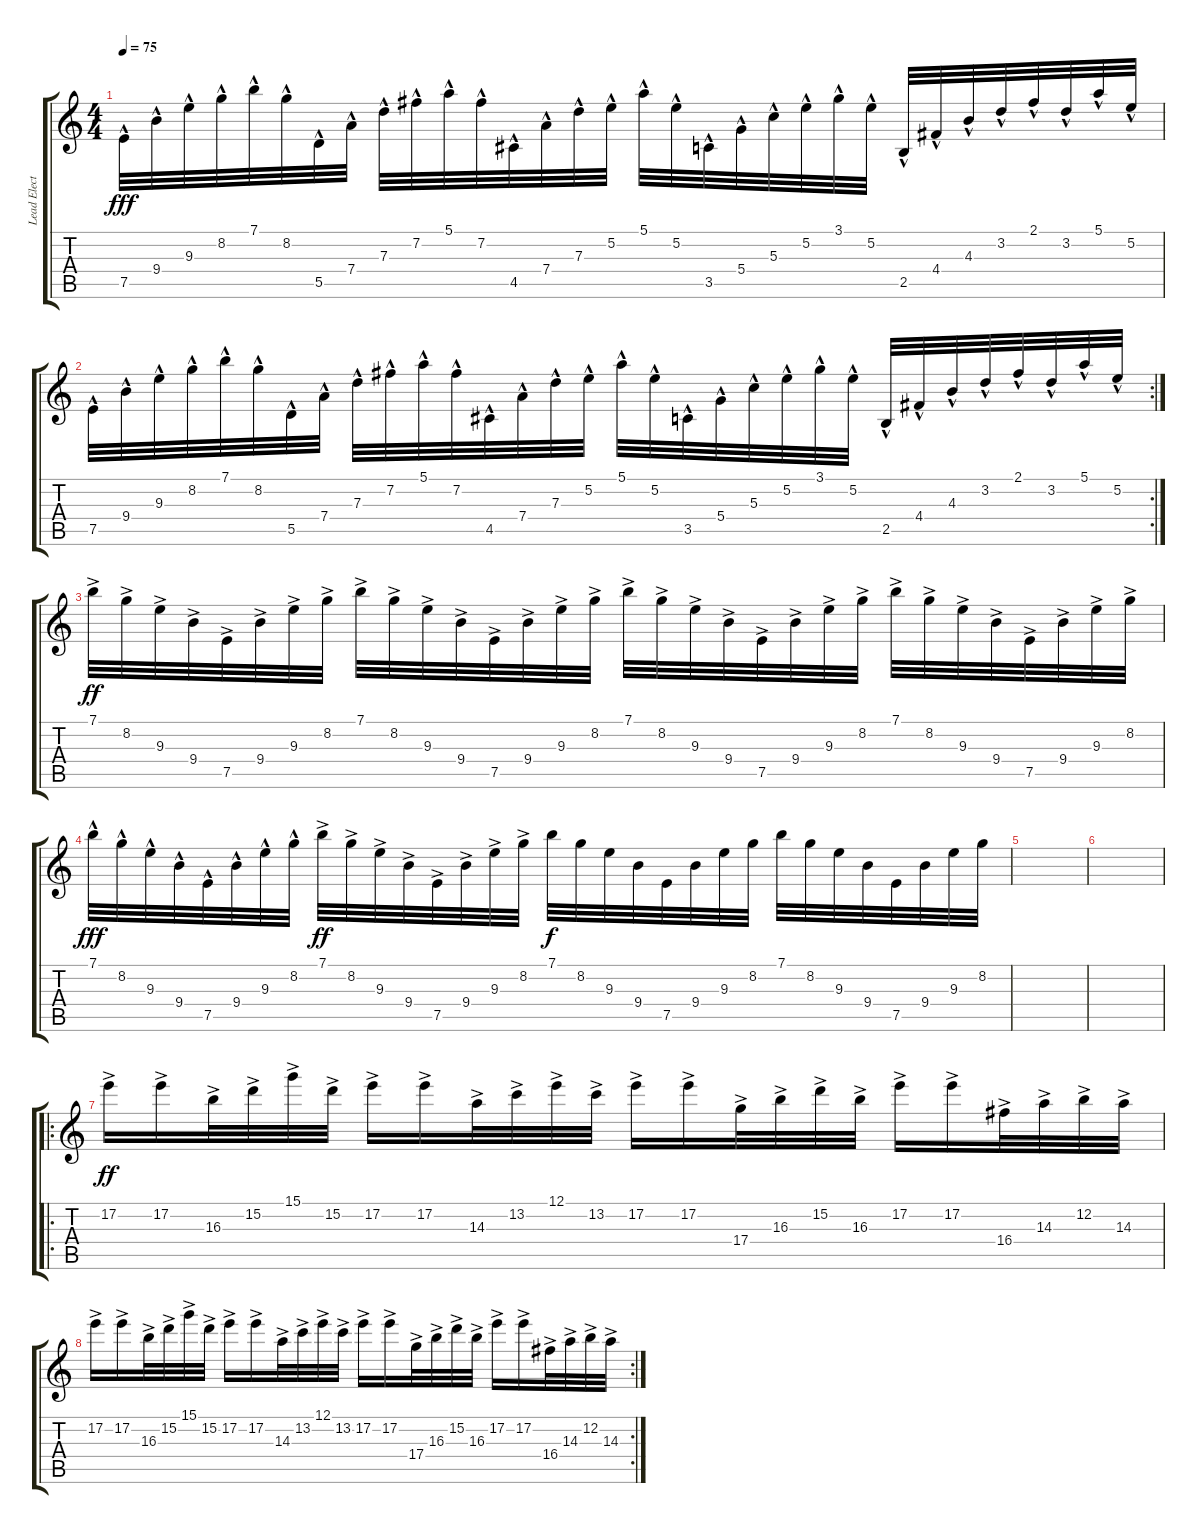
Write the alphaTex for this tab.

\track ("Lead Electric Guitar" "Lead Elect") {instrument distortionguitar}
\staff {score tabs}
\tuning (E4 B3 G3 D3 A2 E2) {hide}
\ts (4 4)
\tempo 75
\clef g2
\ks c
7.5{hac}.32{dy fff} 9.4{hac}.32 9.3{hac}.32 8.2{hac}.32 7.1{hac}.32 8.2{hac}.32 5.5{hac}.32 7.4{hac}.32 7.3{hac}.32 7.2{hac}.32 5.1{hac}.32 7.2{hac}.32 4.5{hac}.32 7.4{hac}.32 7.3{hac}.32 5.2{hac}.32 5.1{hac}.32 5.2{hac}.32 3.5{hac}.32 5.4{hac}.32 5.3{hac}.32 5.2{hac}.32 3.1{hac}.32 5.2{hac}.32 2.5{hac}.32 4.4{hac}.32 4.3{hac}.32 3.2{hac}.32 2.1{hac}.32 3.2{hac}.32 5.1{hac}.32 5.2{hac}.32 |
\rc 2
7.5{hac}.32 9.4{hac}.32 9.3{hac}.32 8.2{hac}.32 7.1{hac}.32 8.2{hac}.32 5.5{hac}.32 7.4{hac}.32 7.3{hac}.32 7.2{hac}.32 5.1{hac}.32 7.2{hac}.32 4.5{hac}.32 7.4{hac}.32 7.3{hac}.32 5.2{hac}.32 5.1{hac}.32 5.2{hac}.32 3.5{hac}.32 5.4{hac}.32 5.3{hac}.32 5.2{hac}.32 3.1{hac}.32 5.2{hac}.32 2.5{hac}.32 4.4{hac}.32 4.3{hac}.32 3.2{hac}.32 2.1{hac}.32 3.2{hac}.32 5.1{hac}.32 5.2{hac}.32 |
7.1{ac}.32{dy ff} 8.2{ac}.32 9.3{ac}.32 9.4{ac}.32 7.5{ac}.32 9.4{ac}.32 9.3{ac}.32 8.2{ac}.32 7.1{ac}.32 8.2{ac}.32 9.3{ac}.32 9.4{ac}.32 7.5{ac}.32 9.4{ac}.32 9.3{ac}.32 8.2{ac}.32 7.1{ac}.32 8.2{ac}.32 9.3{ac}.32 9.4{ac}.32 7.5{ac}.32 9.4{ac}.32 9.3{ac}.32 8.2{ac}.32 7.1{ac}.32 8.2{ac}.32 9.3{ac}.32 9.4{ac}.32 7.5{ac}.32 9.4{ac}.32 9.3{ac}.32 8.2{ac}.32 |
7.1{hac}.32{dy fff} 8.2{hac}.32 9.3{hac}.32 9.4{hac}.32 7.5{hac}.32 9.4{hac}.32 9.3{hac}.32 8.2{hac}.32 7.1{ac}.32{dy ff} 8.2{ac}.32 9.3{ac}.32 9.4{ac}.32 7.5{ac}.32 9.4{ac}.32 9.3{ac}.32 8.2{ac}.32 7.1.32{dy f} 8.2.32 9.3.32 9.4.32 7.5.32 9.4.32 9.3.32 8.2.32 7.1.32 8.2.32 9.3.32 9.4.32 7.5.32 9.4.32 9.3.32 8.2.32 |
|
|
\ro
17.2{ac}.16{dy ff} 17.2{ac}.16 16.3{ac}.32 15.2{ac}.32 15.1{ac}.32 15.2{ac}.32 17.2{ac}.16 17.2{ac}.16 14.3{ac}.32 13.2{ac}.32 12.1{ac}.32 13.2{ac}.32 17.2{ac}.16 17.2{ac}.16 17.4{ac}.32 16.3{ac}.32 15.2{ac}.32 16.3{ac}.32 17.2{ac}.16 17.2{ac}.16 16.4{ac}.32 14.3{ac}.32 12.2{ac}.32 14.3{ac}.32 |
\rc 2
17.2{ac}.16 17.2{ac}.16 16.3{ac}.32 15.2{ac}.32 15.1{ac}.32 15.2{ac}.32 17.2{ac}.16 17.2{ac}.16 14.3{ac}.32 13.2{ac}.32 12.1{ac}.32 13.2{ac}.32 17.2{ac}.16 17.2{ac}.16 17.4{ac}.32 16.3{ac}.32 15.2{ac}.32 16.3{ac}.32 17.2{ac}.16 17.2{ac}.16 16.4{ac}.32 14.3{ac}.32 12.2{ac}.32 14.3{ac}.32
